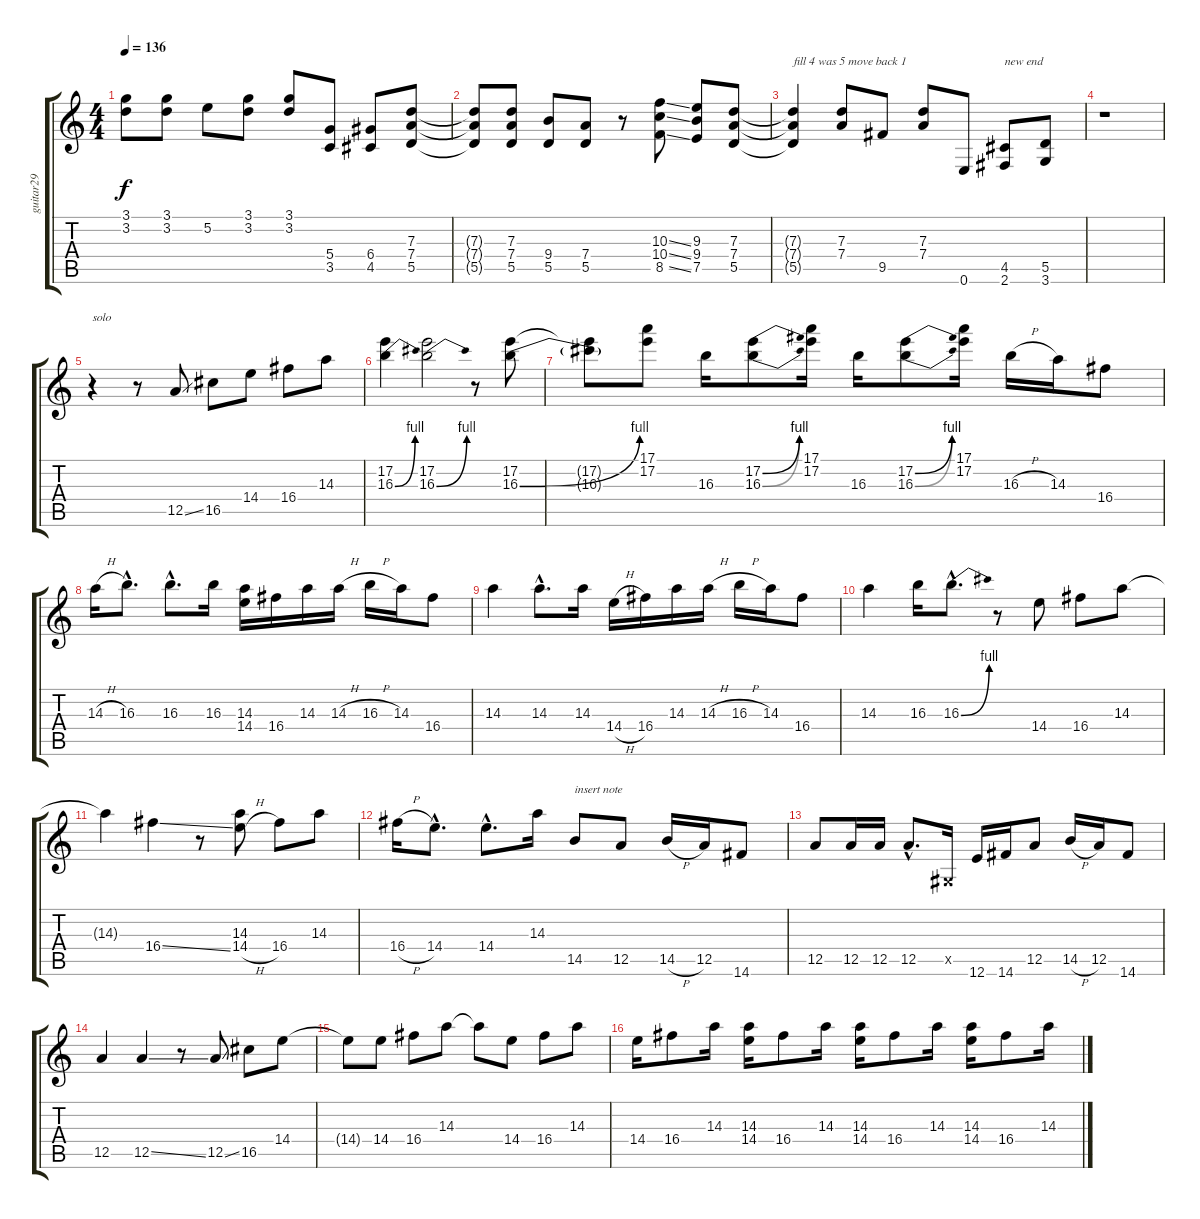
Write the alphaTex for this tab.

\track ("guitar29" "guitar29") {instrument overdrivenguitar}
\staff {score tabs}
\tuning (E4 B3 G3 D3 A2 E2) {hide}
\ts (4 4)
\tempo 136
\clef g2
\ks c
(3.1 3.2).8{dy f} (3.1 3.2).8 5.2.8 (3.1 3.2).8 (3.1 3.2).8 (5.4 3.5).8 (6.4 4.5).8 (7.3 7.4 5.5).8 |
(7.3{t} 7.4{t} 5.5{t}).8 (7.3 7.4 5.5).8 (9.4 5.5).8 (7.4 5.5).8 r.8 (10.3{ss} 10.4{ss} 8.5{ss}).8 (9.3 9.4 7.5).8 (7.3 7.4 5.5).8 |
(7.3{t} 7.4{t} 5.5{t}).4{txt "fill 4 was 5 move back 1"} (7.3 7.4).8 9.5.8 (7.3 7.4).8 0.6.8 (4.5 2.6).8{txt "new end"} (5.5 3.6).8 |
r.1 |
r.4{txt "solo"} r.8 12.5{ss}.8 16.5.8 14.4.8 16.4.8 14.3.8 |
(17.2 16.3{be (bend 0 0 60 4)}).4 (17.2 16.3{be (bend 0 0 60 4)}).2 r.8 (17.2 16.3{be (bend 0 0 60 4)}).8 |
(17.2{t} 16.3{t}).8 (17.1 17.2).8 16.3.16 (17.2{be (bend 0 0 60 4)} 16.3{be (bend 0 0 60 4)}).8 (17.1 17.2).16 16.3.16 (17.2{be (bend 0 0 60 4)} 16.3{be (bend 0 0 60 4)}).8 (17.1 17.2).16 16.3{h}.16 14.3.16 16.4.8 |
14.3{h}.16 16.3{hac}.8{d} 16.3{hac}.8{d} 16.3.16 (14.3 14.4).16 16.4.16 14.3.16 14.3{h}.16 16.3{h}.16 14.3.16 16.4.8 |
14.3.4 14.3{hac}.8{d} 14.3.16 14.4{h}.16 16.4.16 14.3.16 14.3{h}.16 16.3{h}.16 14.3.16 16.4.8 |
14.3.4 16.3.16 16.3{be (bend 0 0 60 4) hac}.8{d} r.8 14.4.8 16.4.8 14.3.8 |
14.3{t}.4 16.4{ss}.4 r.8 (14.3 14.4{h}).8 16.4.8 14.3.8 |
16.4{h}.16 14.4{hac}.8{d} 14.4{hac}.8{d} 14.3.16 14.5.8{txt "insert note"} 12.5.8 14.5{h}.16 12.5.16 14.6.8 |
12.5.8 12.5.16 12.5.16 12.5{hac}.8{d} -1.5{x}.16 12.6.16 14.6.16 12.5.8 14.5{h}.16 12.5.16 14.6.8 |
12.5.4 12.5{ss}.4 r.8 12.5{ss}.8 16.5.8 14.4.8 |
14.4{t}.8 14.4.8 16.4.8 14.3.8 14.3{t}.8 14.4.8 16.4.8 14.3.8 |
14.4.16 16.4.8 14.3.16 (14.3 14.4).16 16.4.8 14.3.16 (14.3 14.4).16 16.4.8 14.3.16 (14.3 14.4).16 16.4.8 14.3.16
